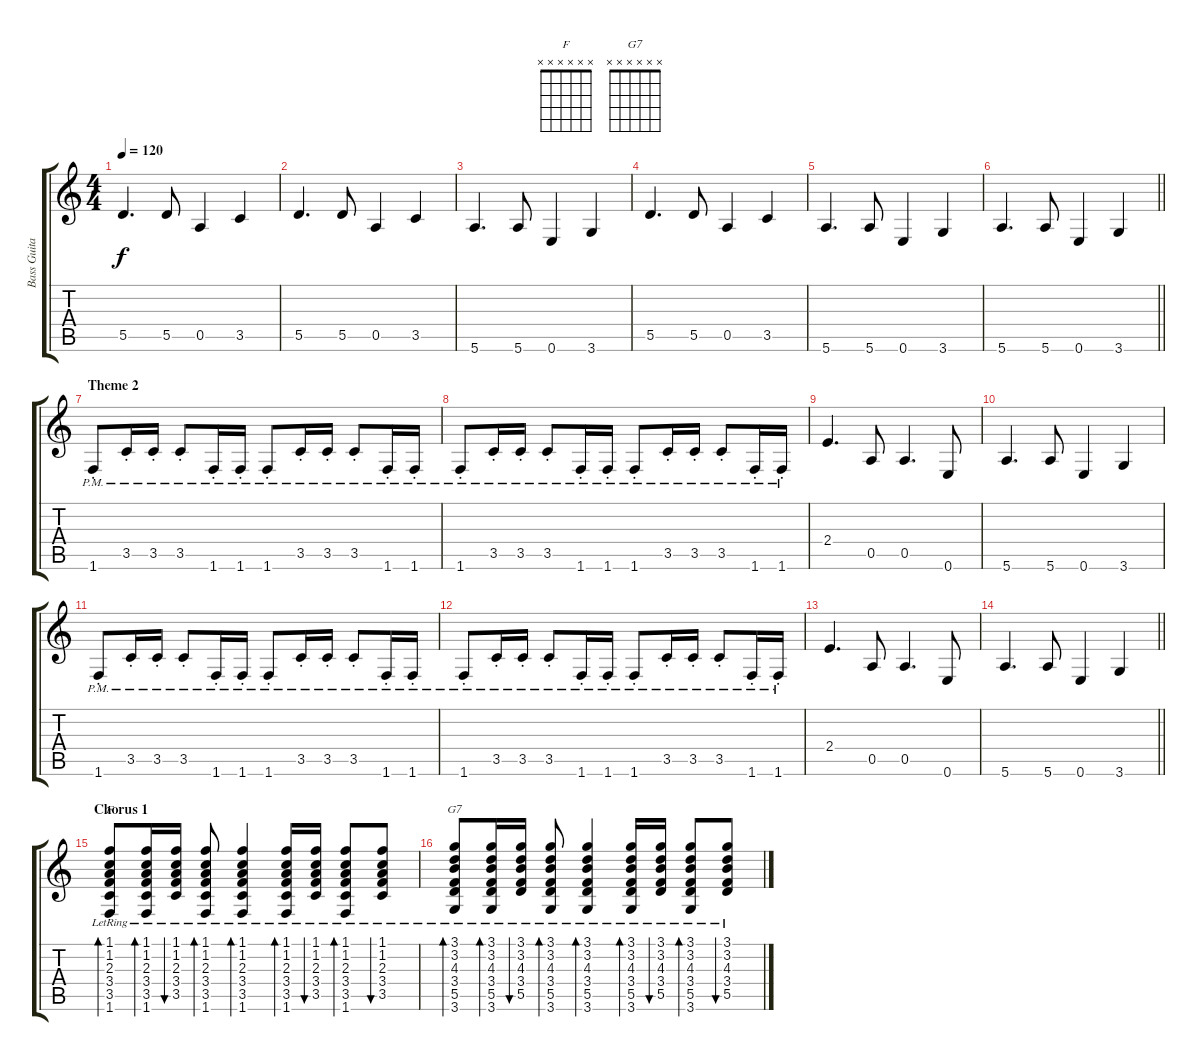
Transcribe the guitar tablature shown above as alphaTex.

\track ("Bass Guitar" "Bass Guita") {instrument acousticguitarsteel}
\staff {score tabs}
\tuning (E4 B3 G3 D3 A2 E2) {hide}
\chord ("F" x x x x x x)
\chord ("G7" x x x x x x)
\ts (4 4)
\tempo 120
\clef g2
\ks c
5.5.4{d dy f} 5.5.8 0.5.4 3.5.4 |
5.5.4{d} 5.5.8 0.5.4 3.5.4 |
5.6.4{d} 5.6.8 0.6.4 3.6.4 |
5.5.4{d} 5.5.8 0.5.4 3.5.4 |
5.6.4{d} 5.6.8 0.6.4 3.6.4 |
\barLineRight lightlight
5.6.4{d} 5.6.8 0.6.4 3.6.4 |
\section ("" "Theme 2")
1.6{pm st}.8 3.5{pm st}.16 3.5{pm st}.16 3.5{pm st}.8 1.6{pm st}.16 1.6{pm st}.16 1.6{pm st}.8 3.5{pm st}.16 3.5{pm st}.16 3.5{pm st}.8 1.6{pm st}.16 1.6{pm st}.16 |
1.6{pm st}.8 3.5{pm st}.16 3.5{pm st}.16 3.5{pm st}.8 1.6{pm st}.16 1.6{pm st}.16 1.6{pm st}.8 3.5{pm st}.16 3.5{pm st}.16 3.5{pm st}.8 1.6{pm st}.16 1.6{pm st}.16 |
2.4.4{d} 0.5.8 0.5.4{d} 0.6.8 |
5.6.4{d} 5.6.8 0.6.4 3.6.4 |
1.6{pm st}.8 3.5{pm st}.16 3.5{pm st}.16 3.5{pm st}.8 1.6{pm st}.16 1.6{pm st}.16 1.6{pm st}.8 3.5{pm st}.16 3.5{pm st}.16 3.5{pm st}.8 1.6{pm st}.16 1.6{pm st}.16 |
1.6{pm st}.8 3.5{pm st}.16 3.5{pm st}.16 3.5{pm st}.8 1.6{pm st}.16 1.6{pm st}.16 1.6{pm st}.8 3.5{pm st}.16 3.5{pm st}.16 3.5{pm st}.8 1.6{pm st}.16 1.6{pm st}.16 |
2.4.4{d} 0.5.8 0.5.4{d} 0.6.8 |
\barLineRight lightlight
5.6.4{d} 5.6.8 0.6.4 3.6.4 |
\section ("" "Chorus 1")
(1.1{lr} 1.2{lr} 2.3{lr} 3.4{lr} 3.5{lr} 1.6{lr}).8{bd 30 ch "F" volume 10} (1.1{lr} 1.2{lr} 2.3{lr} 3.4{lr} 3.5{lr} 1.6{lr}).16{bd 30} (1.1{lr} 1.2{lr} 2.3{lr} 3.4{lr} 3.5{lr}).16{bu 30} (1.1{lr} 1.2{lr} 2.3{lr} 3.4{lr} 3.5{lr} 1.6{lr}).8{bd 30} (1.1{lr} 1.2{lr} 2.3{lr} 3.4{lr} 3.5{lr} 1.6{lr}).4{bd 30} (1.1{lr} 1.2{lr} 2.3{lr} 3.4{lr} 3.5{lr} 1.6{lr}).16{bd 30} (1.1{lr} 1.2{lr} 2.3{lr} 3.4{lr} 3.5{lr}).16{bu 30} (1.1{lr} 1.2{lr} 2.3{lr} 3.4{lr} 3.5{lr} 1.6{lr}).8{bd 30} (1.1{lr} 1.2{lr} 2.3{lr} 3.4{lr} 3.5{lr}).8{bu 30} |
(3.1{lr} 3.2{lr} 4.3{lr} 3.4{lr} 5.5{lr} 3.6{lr}).8{bd 30 ch "G7"} (3.1{lr} 3.2{lr} 4.3{lr} 3.4{lr} 5.5{lr} 3.6{lr}).16{bd 30} (3.1{lr} 3.2{lr} 4.3{lr} 3.4{lr} 5.5{lr}).16{bu 30} (3.1{lr} 3.2{lr} 4.3{lr} 3.4{lr} 5.5{lr} 3.6{lr}).8{bd 30} (3.1{lr} 3.2{lr} 4.3{lr} 3.4{lr} 5.5{lr} 3.6{lr}).4{bd 30} (3.1{lr} 3.2{lr} 4.3{lr} 3.4{lr} 5.5{lr} 3.6{lr}).16{bd 30} (3.1{lr} 3.2{lr} 4.3{lr} 3.4{lr} 5.5{lr}).16{bu 30} (3.1{lr} 3.2{lr} 4.3{lr} 3.4{lr} 5.5{lr} 3.6{lr}).8{bd 30} (3.1{lr} 3.2{lr} 4.3{lr} 3.4{lr} 5.5{lr}).8{bu 30}
